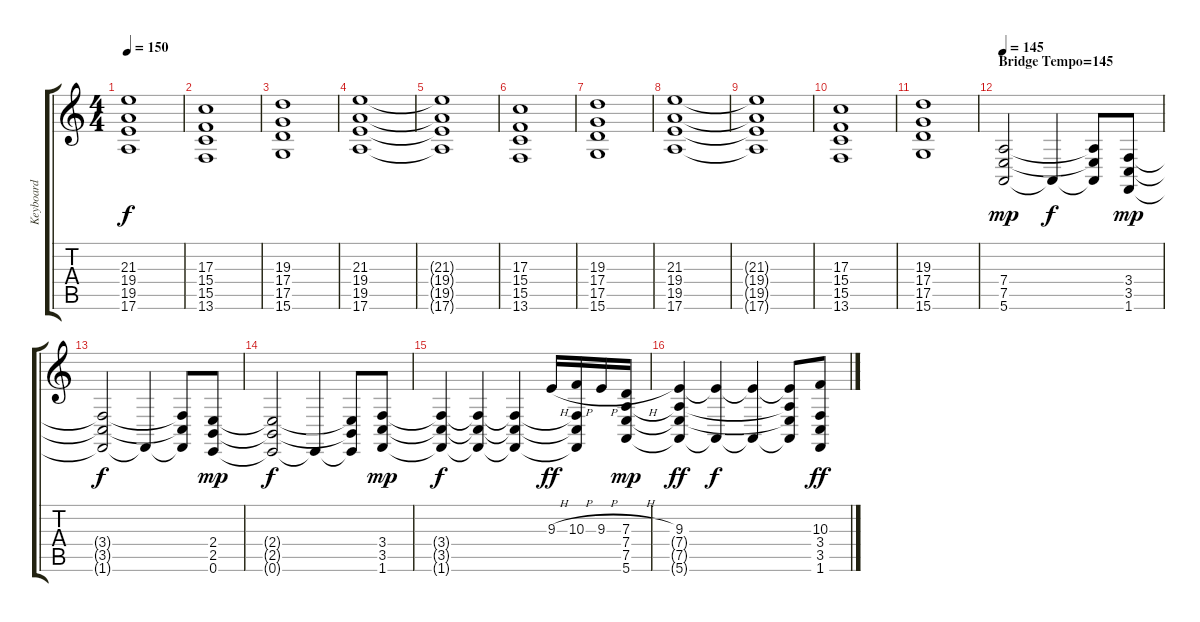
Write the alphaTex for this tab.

\track ("Keyboard" "Keyboard") {instrument pad2warm}
\staff {score tabs}
\tuning (E4 B3 G3 D3 A2 E2) {hide}
\ts (4 4)
\tempo 150
\clef g2
\ks c
(21.3{t} 19.4{t} 19.5{t} 17.6{t}).1{dy f} |
(17.3 15.4 15.5 13.6).1 |
(19.3 17.4 17.5 15.6).1 |
(21.3 19.4 19.5 17.6).1 |
(21.3{t} 19.4{t} 19.5{t} 17.6{t}).1 |
(17.3 15.4 15.5 13.6).1 |
(19.3 17.4 17.5 15.6).1 |
(21.3 19.4 19.5 17.6).1 |
(21.3{t} 19.4{t} 19.5{t} 17.6{t}).1 |
(17.3 15.4 15.5 13.6).1 |
(19.3 17.4 17.5 15.6).1 |
\section ("" "Bridge Tempo=145")
\tempo 145
(7.4 7.5 5.6).2{dy mp volume 12} 5.6{t}.4{dy f} (7.4{t} 7.5{t} 5.6{t}).8 (3.4 3.5 1.6).8{dy mp} |
(3.4{t} 3.5{t} 1.6{t}).2{dy f} 1.6{t}.4 (3.4{t} 3.5{t} 1.6{t}).8 (2.4 2.5 0.6).8{dy mp} |
(2.4{t} 2.5{t} 0.6{t}).2{dy f} 0.6{t}.4 (2.4{t} 2.5{t} 0.6{t}).8 (3.4 3.5 1.6).8{dy mp} |
(3.4{t} 3.5{t} 1.6{t}).4{dy f} (3.4{t} 3.5{t} 1.6{t}).4 (3.4{t} 3.5{t} 1.6{t}).4 9.3{h}.16{dy ff} (10.3{h} 3.4{t} 3.5{t} 1.6{t}).16 9.3{h}.16 (7.3{h} 7.4 7.5 5.6).16{dy mp} |
(9.3 7.4{t} 7.5{t} 5.6{t}).4{dy ff} (9.3{t} 5.6{t}).4{dy f} (9.3{t} 5.6{t}).4 (9.3{t} 7.4{t} 7.5{t} 5.6{t}).8 (10.3 3.4 3.5 1.6).8{dy ff}
